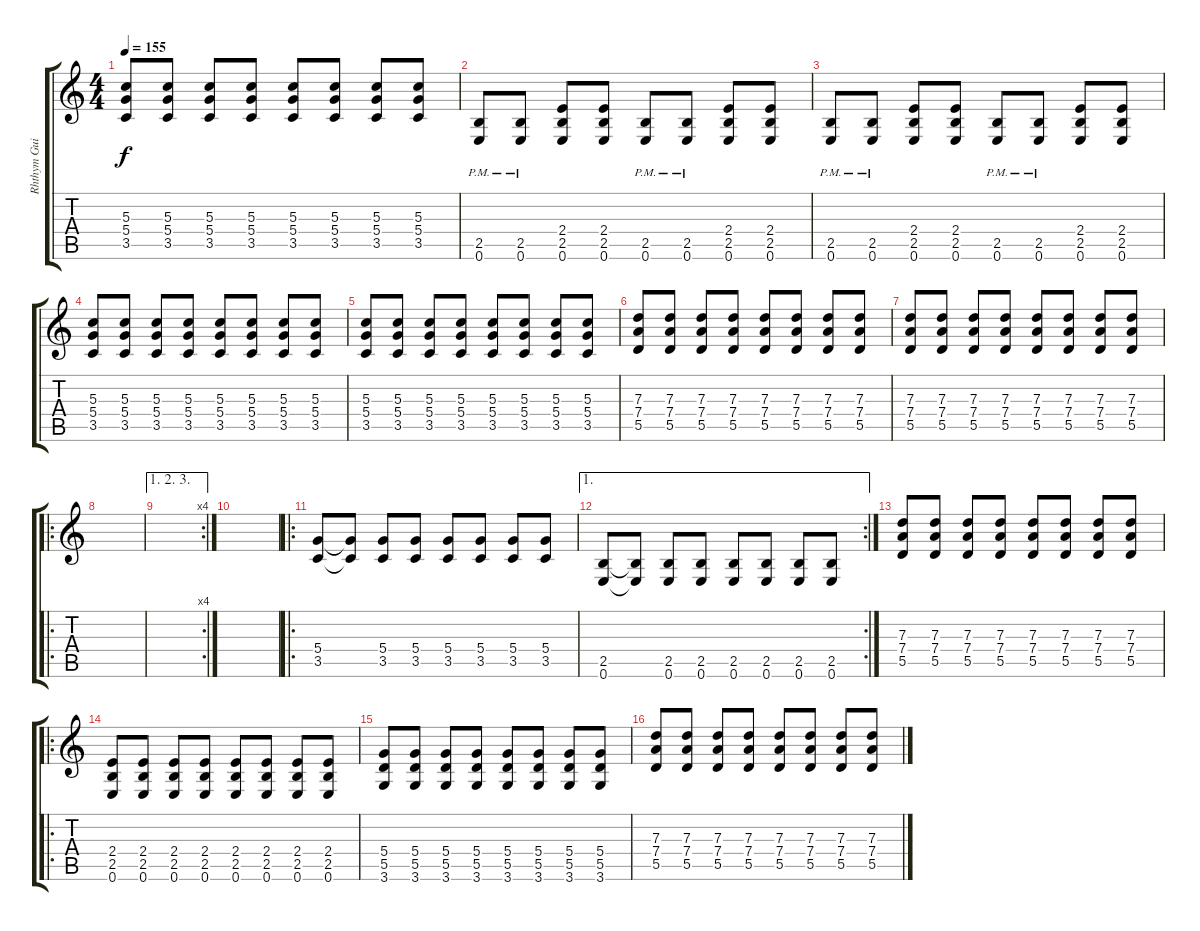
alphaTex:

\track ("Rhthym Guitar" "Rhthym Gui") {instrument distortionguitar}
\staff {score tabs}
\tuning (E4 B3 G3 D3 A2 E2) {hide}
\ts (4 4)
\tempo 155
\clef g2
\ks c
(5.3 5.4 3.5).8{dy f} (5.3 5.4 3.5).8 (5.3 5.4 3.5).8 (5.3 5.4 3.5).8 (5.3 5.4 3.5).8 (5.3 5.4 3.5).8 (5.3 5.4 3.5).8 (5.3 5.4 3.5).8 |
(2.5{pm} 0.6{pm}).8 (2.5{pm} 0.6{pm}).8 (2.4 2.5 0.6).8 (2.4 2.5 0.6).8 (2.5{pm} 0.6{pm}).8 (2.5{pm} 0.6{pm}).8 (2.4 2.5 0.6).8 (2.4 2.5 0.6).8 |
(2.5{pm} 0.6{pm}).8 (2.5{pm} 0.6{pm}).8 (2.4 2.5 0.6).8 (2.4 2.5 0.6).8 (2.5{pm} 0.6{pm}).8 (2.5{pm} 0.6{pm}).8 (2.4 2.5 0.6).8 (2.4 2.5 0.6).8 |
(5.3 5.4 3.5).8 (5.3 5.4 3.5).8 (5.3 5.4 3.5).8 (5.3 5.4 3.5).8 (5.3 5.4 3.5).8 (5.3 5.4 3.5).8 (5.3 5.4 3.5).8 (5.3 5.4 3.5).8 |
(5.3 5.4 3.5).8 (5.3 5.4 3.5).8 (5.3 5.4 3.5).8 (5.3 5.4 3.5).8 (5.3 5.4 3.5).8 (5.3 5.4 3.5).8 (5.3 5.4 3.5).8 (5.3 5.4 3.5).8 |
(7.3 7.4 5.5).8 (7.3 7.4 5.5).8 (7.3 7.4 5.5).8 (7.3 7.4 5.5).8 (7.3 7.4 5.5).8 (7.3 7.4 5.5).8 (7.3 7.4 5.5).8 (7.3 7.4 5.5).8 |
(7.3 7.4 5.5).8 (7.3 7.4 5.5).8 (7.3 7.4 5.5).8 (7.3 7.4 5.5).8 (7.3 7.4 5.5).8 (7.3 7.4 5.5).8 (7.3 7.4 5.5).8 (7.3 7.4 5.5).8 |
\ro
|
\ae (1 2 3)
\rc 4
|
|
\ro
(5.4 3.5).8 (5.4{t} 3.5{t}).8 (5.4 3.5).8 (5.4 3.5).8 (5.4 3.5).8 (5.4 3.5).8 (5.4 3.5).8 (5.4 3.5).8 |
\ae 1
\rc 2
(2.5 0.6).8 (2.5{t} 0.6{t}).8 (2.5 0.6).8 (2.5 0.6).8 (2.5 0.6).8 (2.5 0.6).8 (2.5 0.6).8 (2.5 0.6).8 |
(7.3 7.4 5.5).8 (7.3 7.4 5.5).8 (7.3 7.4 5.5).8 (7.3 7.4 5.5).8 (7.3 7.4 5.5).8 (7.3 7.4 5.5).8 (7.3 7.4 5.5).8 (7.3 7.4 5.5).8 |
\ro
(2.4 2.5 0.6).8 (2.4 2.5 0.6).8 (2.4 2.5 0.6).8 (2.4 2.5 0.6).8 (2.4 2.5 0.6).8 (2.4 2.5 0.6).8 (2.4 2.5 0.6).8 (2.4 2.5 0.6).8 |
(5.4 5.5 3.6).8 (5.4 5.5 3.6).8 (5.4 5.5 3.6).8 (5.4 5.5 3.6).8 (5.4 5.5 3.6).8 (5.4 5.5 3.6).8 (5.4 5.5 3.6).8 (5.4 5.5 3.6).8 |
(7.3 7.4 5.5).8 (7.3 7.4 5.5).8 (7.3 7.4 5.5).8 (7.3 7.4 5.5).8 (7.3 7.4 5.5).8 (7.3 7.4 5.5).8 (7.3 7.4 5.5).8 (7.3 7.4 5.5).8
